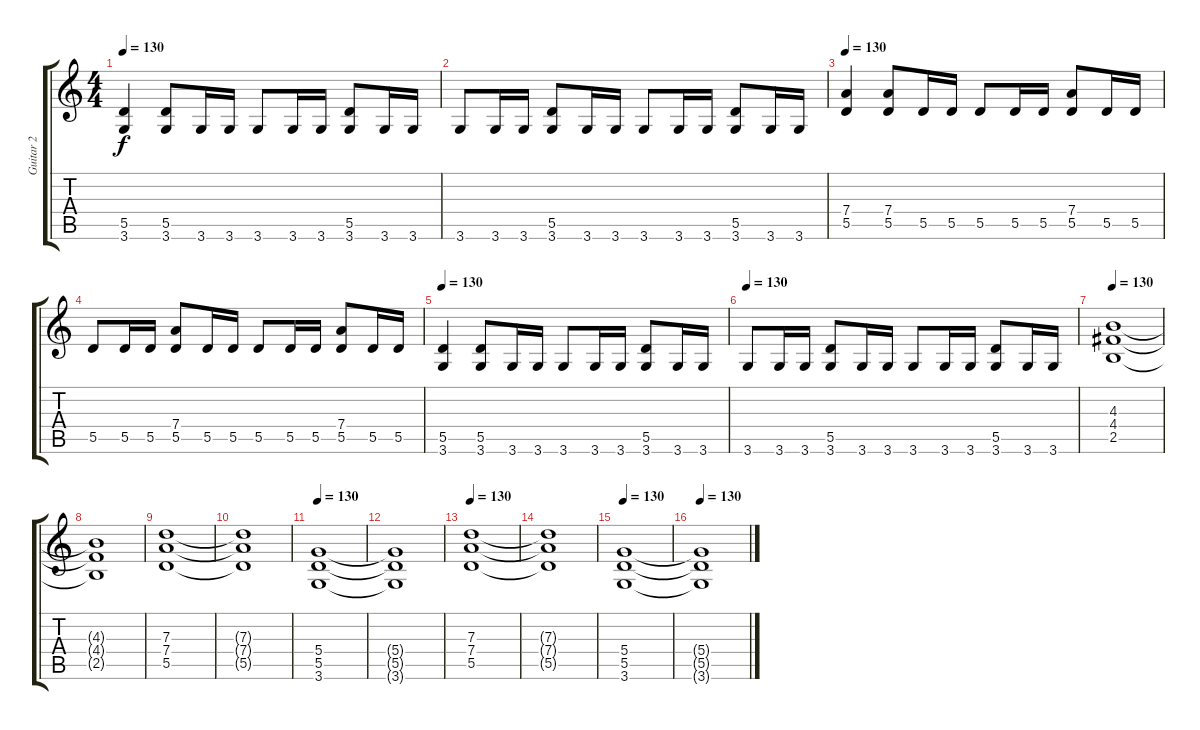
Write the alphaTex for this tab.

\track ("Guitar 2" "Guitar 2") {instrument distortionguitar}
\staff {score tabs}
\tuning (E4 B3 G3 D3 A2 E2) {hide}
\ts (4 4)
\tempo 130
\clef g2
\ks c
(5.5 3.6).4{dy f} (5.5 3.6).8 3.6.16 3.6.16 3.6.8 3.6.16 3.6.16 (5.5 3.6).8 3.6.16 3.6.16 |
3.6.8 3.6.16 3.6.16 (5.5 3.6).8 3.6.16 3.6.16 3.6.8 3.6.16 3.6.16 (5.5 3.6).8 3.6.16 3.6.16 |
\tempo 130
(7.4 5.5).4 (7.4 5.5).8 5.5.16 5.5.16 5.5.8 5.5.16 5.5.16 (7.4 5.5).8 5.5.16 5.5.16 |
5.5.8 5.5.16 5.5.16 (7.4 5.5).8 5.5.16 5.5.16 5.5.8 5.5.16 5.5.16 (7.4 5.5).8 5.5.16 5.5.16 |
\tempo 130
(5.5 3.6).4 (5.5 3.6).8 3.6.16 3.6.16 3.6.8 3.6.16 3.6.16 (5.5 3.6).8 3.6.16 3.6.16 |
\tempo 130
3.6.8 3.6.16 3.6.16 (5.5 3.6).8 3.6.16 3.6.16 3.6.8 3.6.16 3.6.16 (5.5 3.6).8 3.6.16 3.6.16 |
\section ("" "")
\tempo 130
(4.3 4.4 2.5).1 |
(4.3{t} 4.4{t} 2.5{t}).1 |
(7.3 7.4 5.5).1 |
(7.3{t} 7.4{t} 5.5{t}).1 |
\tempo 130
(5.4 5.5 3.6).1 |
(5.4{t} 5.5{t} 3.6{t}).1 |
\tempo 130
(7.3 7.4 5.5).1 |
(7.3{t} 7.4{t} 5.5{t}).1 |
\tempo 130
(5.4 5.5 3.6).1 |
\tempo 130
(5.4{t} 5.5{t} 3.6{t}).1
